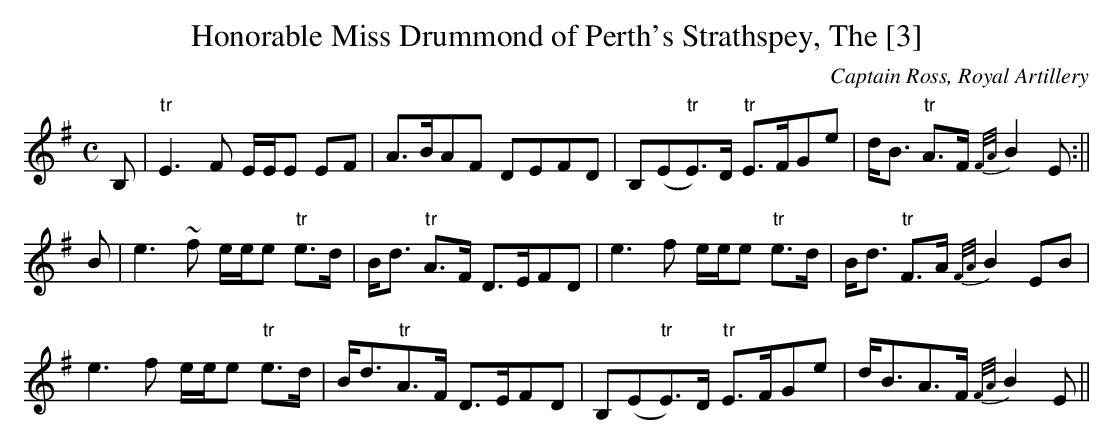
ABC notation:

X:1
T:Honorable Miss Drummond of Perth's Strathspey, The [3]
M:C
L:1/8
C:Captain Ross, Royal Artillery
K:E Minor
B,|"tr"E3F E/E/E EF|A>BAF DEFD|B,(E"tr"E>)D "tr"E>FGe|d<B "tr"A>F {F/A/}B2E:||
B|e3~f e/e/e "tr"e>d|B<d "tr"A>F D>EFD|e3f e/e/e "tr"e>d|B<d "tr"F>A {F/A/}B2EB|
e3f e/e/e "tr"e>d|B<d"tr"A>F D>EFD|B,(E"tr"E>)D "tr"E>FGe|d<BA>F {F/A/}B2E||
